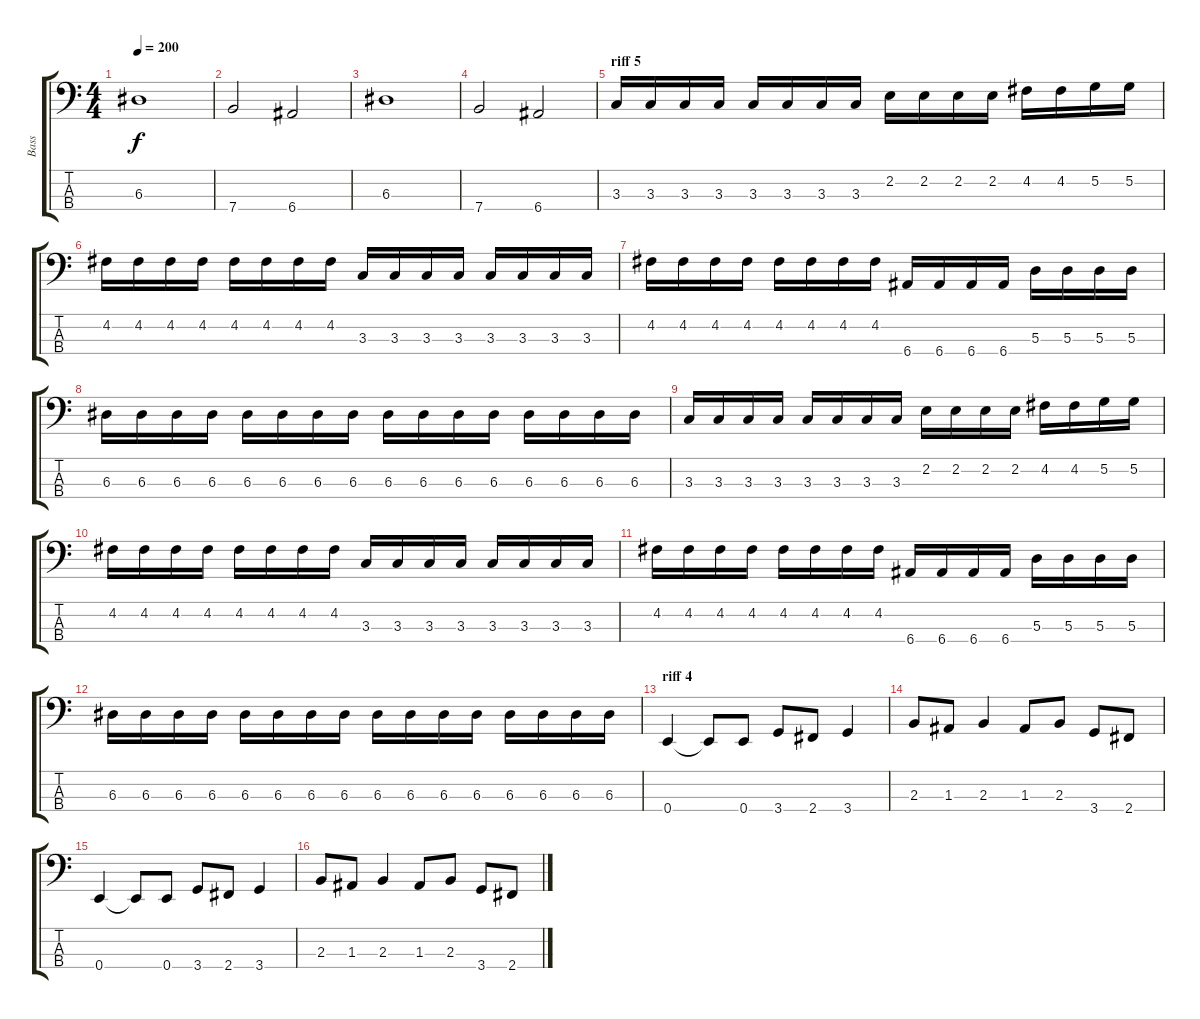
\track ("Bass" "Bass") {instrument electricbasspick}
\staff {score tabs}
\tuning (G2 D2 A1 E1) {hide}
\ts (4 4)
\tempo 200
\clef f4
\ks c
6.3.1{dy f} |
7.4.2 6.4.2 |
6.3.1 |
7.4.2 6.4.2 |
\section ("" "riff 5")
3.3.16 3.3.16 3.3.16 3.3.16 3.3.16 3.3.16 3.3.16 3.3.16 2.2.16 2.2.16 2.2.16 2.2.16 4.2.16 4.2.16 5.2.16 5.2.16 |
4.2.16 4.2.16 4.2.16 4.2.16 4.2.16 4.2.16 4.2.16 4.2.16 3.3.16 3.3.16 3.3.16 3.3.16 3.3.16 3.3.16 3.3.16 3.3.16 |
4.2.16 4.2.16 4.2.16 4.2.16 4.2.16 4.2.16 4.2.16 4.2.16 6.4.16 6.4.16 6.4.16 6.4.16 5.3.16 5.3.16 5.3.16 5.3.16 |
6.3.16 6.3.16 6.3.16 6.3.16 6.3.16 6.3.16 6.3.16 6.3.16 6.3.16 6.3.16 6.3.16 6.3.16 6.3.16 6.3.16 6.3.16 6.3.16 |
3.3.16 3.3.16 3.3.16 3.3.16 3.3.16 3.3.16 3.3.16 3.3.16 2.2.16 2.2.16 2.2.16 2.2.16 4.2.16 4.2.16 5.2.16 5.2.16 |
4.2.16 4.2.16 4.2.16 4.2.16 4.2.16 4.2.16 4.2.16 4.2.16 3.3.16 3.3.16 3.3.16 3.3.16 3.3.16 3.3.16 3.3.16 3.3.16 |
4.2.16 4.2.16 4.2.16 4.2.16 4.2.16 4.2.16 4.2.16 4.2.16 6.4.16 6.4.16 6.4.16 6.4.16 5.3.16 5.3.16 5.3.16 5.3.16 |
6.3.16 6.3.16 6.3.16 6.3.16 6.3.16 6.3.16 6.3.16 6.3.16 6.3.16 6.3.16 6.3.16 6.3.16 6.3.16 6.3.16 6.3.16 6.3.16 |
\section ("" "riff 4")
0.4.4 0.4{t}.8 0.4.8 3.4.8 2.4.8 3.4.4 |
2.3.8 1.3.8 2.3.4 1.3.8 2.3.8 3.4.8 2.4.8 |
0.4.4 0.4{t}.8 0.4.8 3.4.8 2.4.8 3.4.4 |
2.3.8 1.3.8 2.3.4 1.3.8 2.3.8 3.4.8 2.4.8
